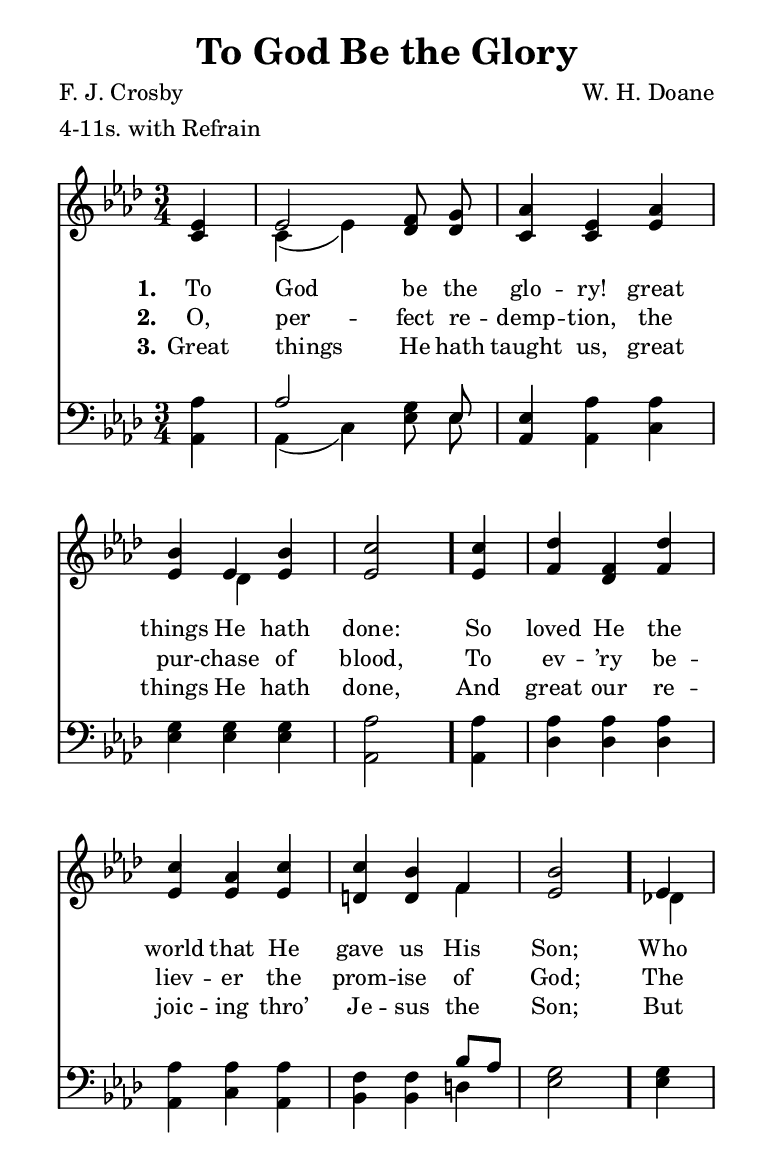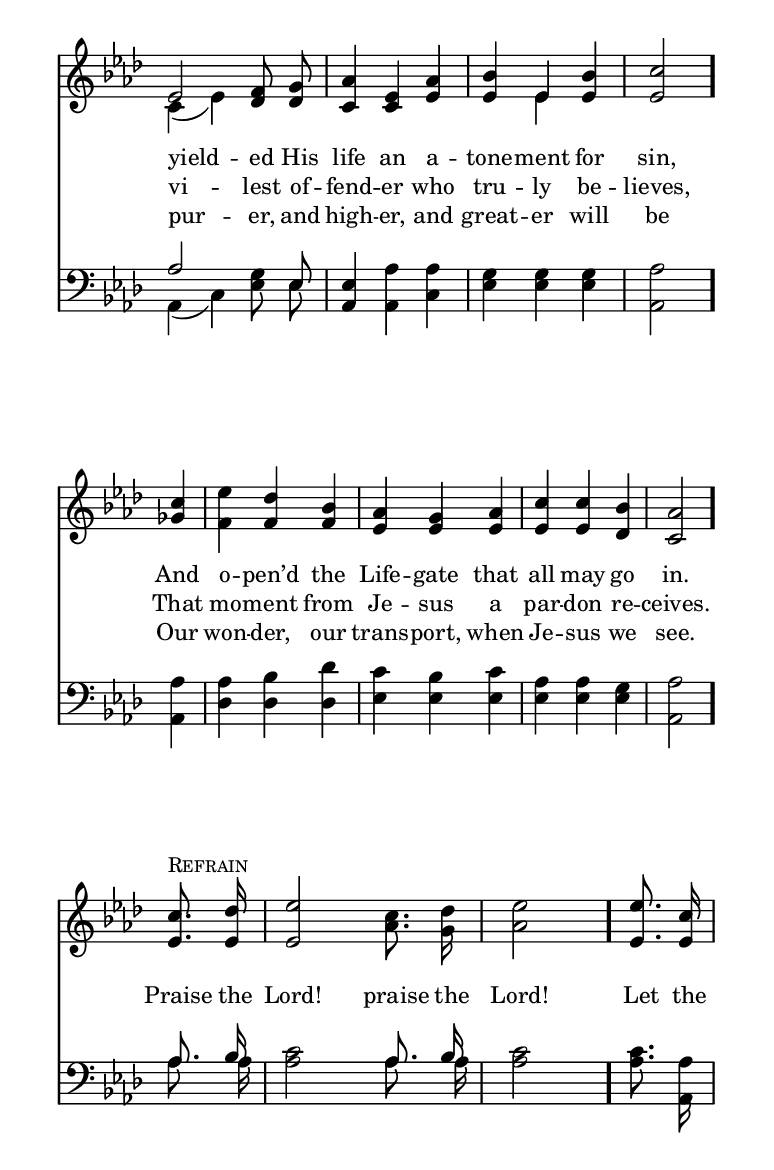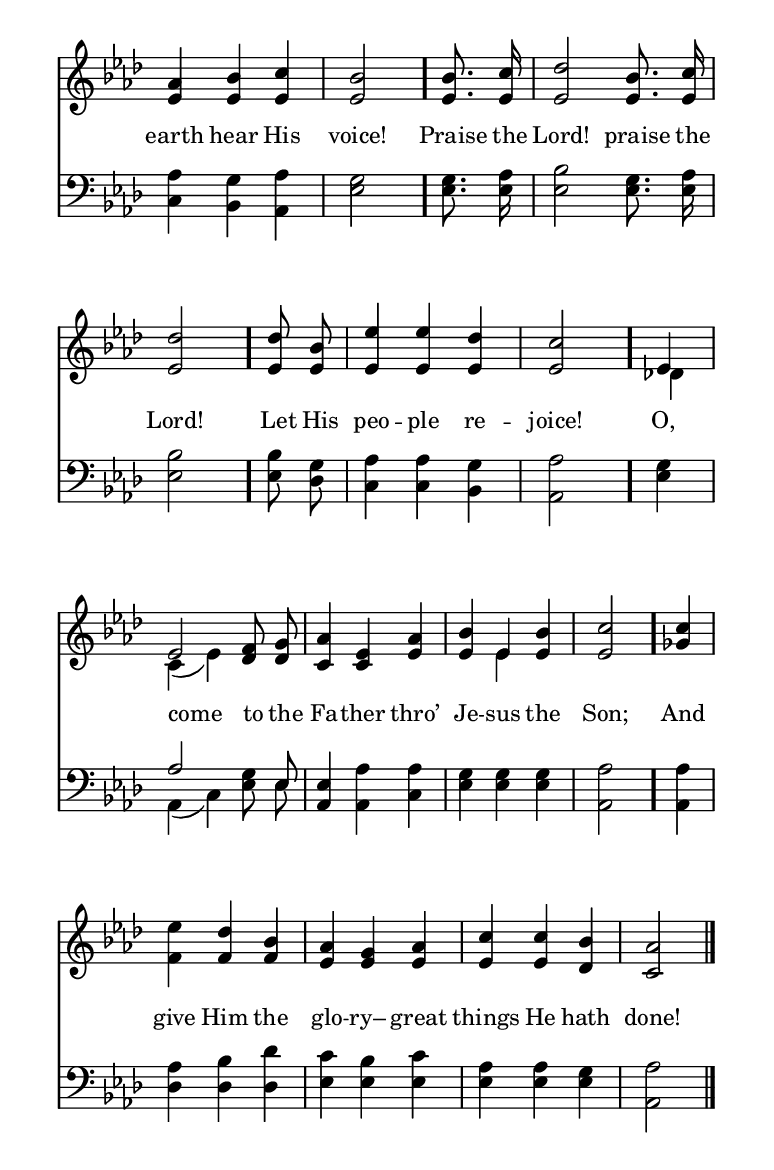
\include "common/global.ily"
\paper {
  \include "common/paper.ily"
  ragged-last-bottom = ##t
  system-count = #(cond (is-eogsized 6) (#t #f))
  systems-per-page = #(cond (is-eogsized 5) (#t #f))
}

\header{
  %gospel
  hymnnumber = "130"
  title = "To God Be the Glory"
  tunename = ""
  meter = "4-11s. with Refrain"
  poet = "F. J. Crosby"
  composer = "W. H. Doane"
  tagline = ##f
}

% for fermata in MIDI
ta = { \tempo 4=100 }
tb = { \tempo 4=50 }

patternAA = { c4 | c2      c8 c8 | c4 c4 c4 | c4 c4 c4 | c2 }
patternAB = { c4 | c4( c4) c8 c8 | c4 c4 c4 | c4 c4 c4 | c2 }

patternBA = { c4 | c4 c4 c4 | c4 c4 c4 | c4 c4 c4      | c2 }
patternBB = { c4 | c4 c4 c4 | c4 c4 c4 | c4 c4 c8[ c8] | c2 }

patternCA = { c8. c16 | c2 c8. c16 | c2 }
patternCB = { c8. c16 | c4 c4 c4 | c2 }
patternCC = { c8  c8  | c4 c4 c4 | c2 }

global = {
  \include "common/overrides.ily"
  \override Staff.TimeSignature.style = #'numbered
  \time 3/4
  \override Score.MetronomeMark.transparent = ##t % hide all fermata changes too
  \ta
  \key aes \major
  \partial 4
  \autoBeamOff
}

notesSoprano = {
\global
\relative c' {

  \changePitch \patternAA { ees | ees f g | aes ees aes | bes ees, bes' | c }
  \changePitch \patternBA { c des f, des' | c aes c | c bes f | bes }
  \changePitch \patternAA { ees, | ees f g | aes ees aes | bes ees, bes' | c }
  \changePitch \patternBA { c | ees des bes | aes g aes | c c bes | aes }

  << s^\markup { \small \caps "Refrain" }
  \changePitch \patternCA { c des | ees c des | ees } >>
  \changePitch \patternCB { ees c | aes bes c | bes }
  \changePitch \patternCA { bes c | des bes c | des }
  \changePitch \patternCC { des bes | ees ees des | c }
  \changePitch \patternAA { ees, | ees f g | aes ees aes | bes ees, bes' | c }
  \changePitch \patternBA { c | ees des bes | aes g aes | c c bes | aes }

  \bar "|."

}
}

notesAlto = {
\global
\relative e' {

  \changePitch \patternAB { c | c ees des des | c c ees | ees des ees | ees }
  \changePitch \patternBA { ees | f des f | ees ees ees | d d f | ees }
  \changePitch \patternAB { des! | c ees des des | c c ees | ees ees ees | ees }
  \changePitch \patternBA { ges | f f f | ees ees ees | ees ees des | c }

  \changePitch \patternCA { ees ees | ees aes g | aes }
  \changePitch \patternCB { ees ees | ees ees ees | ees }
  \changePitch \patternCA { ees ees | ees ees ees | ees }
  \changePitch \patternCC { ees ees | ees ees ees | ees }
  \changePitch \patternAB { des! | c ees des des | c c ees | ees ees ees | ees }
  \changePitch \patternBA { ges | f f f | ees ees ees | ees ees des | c }

}
}

notesTenor = {
\global
\relative a {

  \changePitch \patternAA { aes | aes g ees | ees aes aes | g g g | aes }
  \changePitch \patternBB { aes | aes aes aes | aes aes aes | f f bes aes | g }
  \changePitch \patternAA { g | aes g ees | ees aes aes | g g g | aes }
  \changePitch \patternBA { aes | aes bes des | c bes c | aes aes g | aes }

  \changePitch \patternCA { aes bes | c aes bes | c }
  \changePitch \patternCB { c aes | aes g aes | g }
  \changePitch \patternCA { g aes | bes g aes | bes }
  \changePitch \patternCC { bes g | aes aes g | aes }
  \changePitch \patternAA { g | aes g ees | ees aes aes | g g g | aes }
  \changePitch \patternBA { aes | aes bes des | c bes c | aes aes g | aes }

}
}

notesBass = {
\global
\relative f, {

  \changePitch \patternAB { aes | aes c | ees ees | aes, aes c | ees ees ees | aes, }
  \changePitch \patternBA { aes | des des des | aes c aes | bes bes d | ees }
  \changePitch \patternAB { ees | aes, c ees ees | aes, aes c | ees ees ees | aes, }
  \changePitch \patternBA { aes | des des des | ees ees ees | ees ees ees | aes, }

  \changePitch \patternCA { aes' aes | aes aes aes | aes }
  \changePitch \patternCB { aes aes, | c bes aes | ees' }
  \changePitch \patternCA { ees ees | ees ees ees | ees }
  \changePitch \patternCC { ees des | c c bes | aes }
  \changePitch \patternAB { ees' | aes, c ees ees | aes, aes c | ees ees ees | aes, }
  \changePitch \patternBA { aes | des des des | ees ees ees | ees ees ees | aes, }

}
}

Refrain = \lyricmode {

Praise the Lord! praise the Lord! \bar "."
Let the earth hear His voice! \bar "."
Praise the Lord! praise the Lord! \bar "."
Let His peo -- ple re -- joice! \bar "."
O, come to the Fa -- ther thro’ Je -- sus the Son; \bar "."
And give Him the glo -- ry– great things He hath done! \bar "."

}

wordsA = \lyricmode {
\set stanza = "1."

To God be the glo -- ry! great things He hath done: \bar "."
So loved He the world that He gave us His Son; \bar "."
Who yield -- ed His life an a -- tone -- ment for sin, \bar "."
And o -- pen’d the Life -- gate that all may go in. \bar "."

}

wordsB = \lyricmode {
\set stanza = "2."

O, per -- fect re -- demp -- tion, the pur -- chase of blood,
To ev -- ’ry be -- liev -- er the prom -- ise of God;
The vi -- lest of -- fend -- er who tru -- ly be -- lieves,
That mo -- ment from Je -- sus a par -- don re -- ceives.

{ \break }
\Refrain

}

wordsC = \lyricmode {
\set stanza = "3."

Great things He hath taught us, great things He hath done,
And great our re -- joic -- ing thro’ Je -- sus the Son;
But pur -- er, and high -- er, and great -- er will be
Our won -- der, our trans -- port, when Je -- sus we see.

}

\score {
  \context ChoirStaff <<
    \context Staff = upper <<
      \set Staff.autoBeaming = ##f
      \set ChoirStaff.systemStartDelimiter = #'SystemStartBar
      \set ChoirStaff.printPartCombineTexts = ##f
      \partcombine #'(2 . 9) \notesSoprano \notesAlto
      \context NullVoice = sopranos { \voiceOne << \notesSoprano >> }
      \context NullVoice = altos { \voiceTwo << \notesAlto >> }
      \context Lyrics = one   \lyricsto altos \wordsA
      \context Lyrics = two   \lyricsto altos \wordsB
      \context Lyrics = three \lyricsto altos \wordsC
    >>
    \context Staff = men <<
      \set Staff.autoBeaming = ##f
      \clef bass
      \set ChoirStaff.printPartCombineTexts = ##f
      \partcombine #'(2 . 9) \notesTenor \notesBass
      \context NullVoice = tenors { \voiceOne << \notesTenor >> }
      \context NullVoice = basses { \voiceTwo << \notesBass >> }
    >>
  >>
  \layout {
    \include "common/layout.ily"
  }
  \midi{
    \include "common/midi.ily"
  }
}

\version "2.19.49"  % necessary for upgrading to future LilyPond versions.

% vi:set et ts=2 sw=2 ai nocindent syntax=lilypond:
